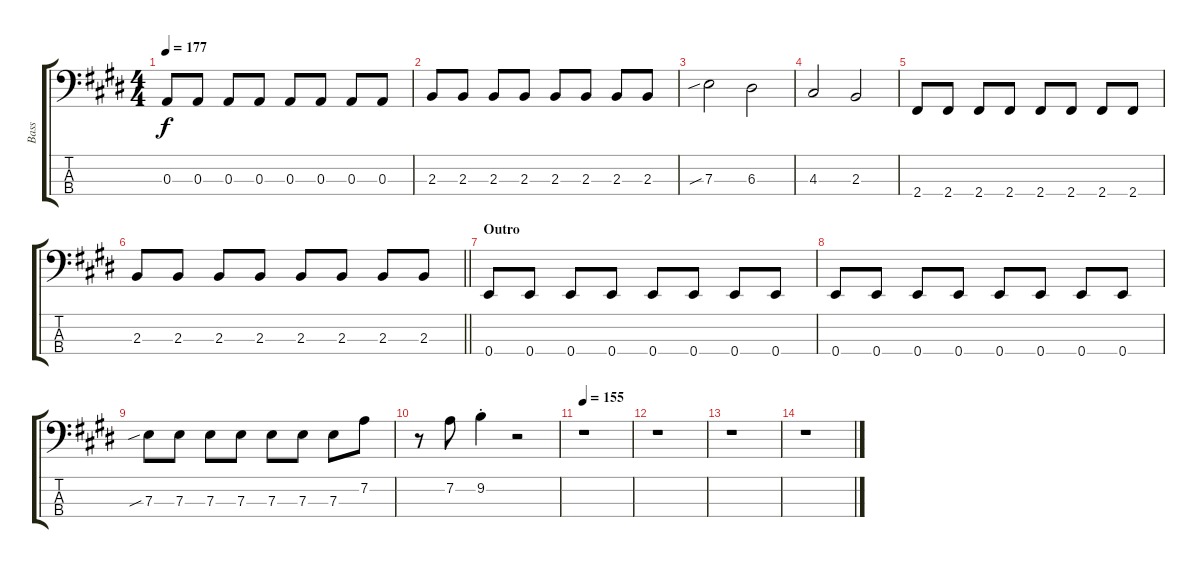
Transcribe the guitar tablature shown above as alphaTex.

\track ("Bass" "Bass") {instrument electricbasspick}
\staff {score tabs}
\tuning (G2 D2 A1 E1) {hide}
\ts (4 4)
\tempo 177
\clef f4
\ks e
0.3.8{dy f} 0.3.8 0.3.8 0.3.8 0.3.8 0.3.8 0.3.8 0.3.8 |
2.3.8 2.3.8 2.3.8 2.3.8 2.3.8 2.3.8 2.3.8 2.3.8 |
7.3{sib}.2 6.3.2 |
4.3.2 2.3.2 |
2.4.8 2.4.8 2.4.8 2.4.8 2.4.8 2.4.8 2.4.8 2.4.8 |
\barLineRight lightlight
2.3.8 2.3.8 2.3.8 2.3.8 2.3.8 2.3.8 2.3.8 2.3.8 |
\section ("" "Outro")
0.4.8 0.4.8 0.4.8 0.4.8 0.4.8 0.4.8 0.4.8 0.4.8 |
0.4.8 0.4.8 0.4.8 0.4.8 0.4.8 0.4.8 0.4.8 0.4.8 |
7.3{sib}.8 7.3.8 7.3.8 7.3.8 7.3.8 7.3.8 7.3.8 7.2.8 |
r.8 7.2.8 9.2{st}.4 r.2 |
\tempo 155
r.1 |
r.1 |
r.1 |
r.1
